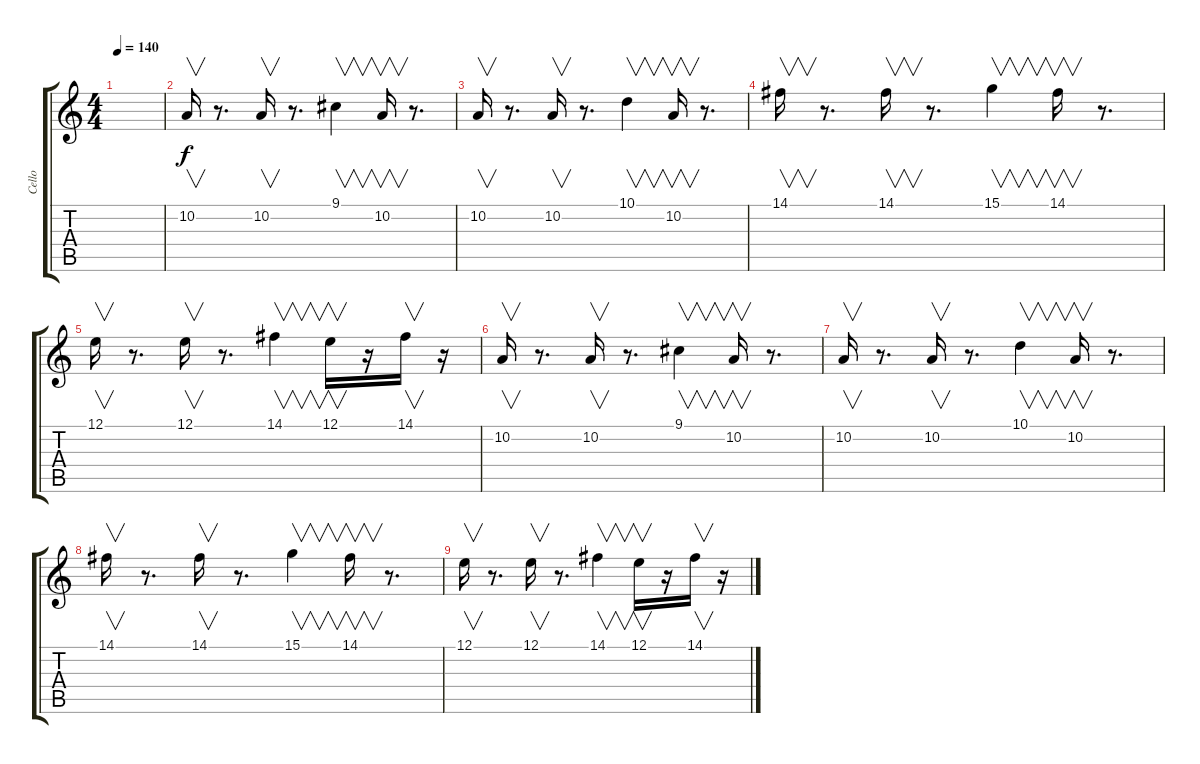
\track ("Cello" "Cello") {instrument cello}
\staff {score tabs}
\tuning (E4 B3 G3 D3 A2 E2) {hide}
\ts (4 4)
\tempo 140
\clef g2
\ks c
|
10.2.16{v} r.8{d} 10.2.16{v} r.8{d} 9.1.4{v} 10.2.16{v} r.8{d} |
10.2.16{v} r.8{d} 10.2.16{v} r.8{d} 10.1.4{v} 10.2.16{v} r.8{d} |
14.1.16{v} r.8{d} 14.1.16{v} r.8{d} 15.1.4{v} 14.1.16{v} r.8{d} |
12.1.16{v} r.8{d} 12.1.16{v} r.8{d} 14.1.4{v} 12.1.16{v} r.16 14.1.16{v} r.16 |
10.2.16{v} r.8{d} 10.2.16{v} r.8{d} 9.1.4{v} 10.2.16{v} r.8{d} |
10.2.16{v} r.8{d} 10.2.16{v} r.8{d} 10.1.4{v} 10.2.16{v} r.8{d} |
14.1.16{v} r.8{d} 14.1.16{v} r.8{d} 15.1.4{v} 14.1.16{v} r.8{d} |
12.1.16{v} r.8{d} 12.1.16{v} r.8{d} 14.1.4{v} 12.1.16{v} r.16 14.1.16{v} r.16
